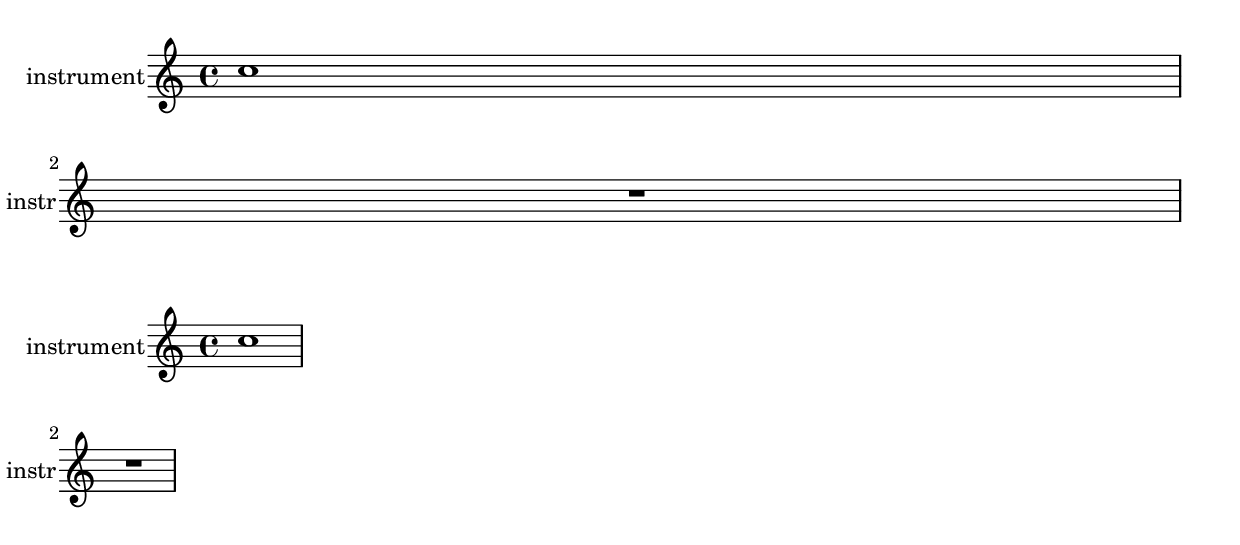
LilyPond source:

\version "1.9.2"
\header { texidoc = "This combines instrument names and multimeasure rests (there was an
interesting bug in 1.3.98). " }

\score{
	\context Staff <
	      \property Staff.instrument = "instrument"
	      \property Staff.instr = "instr"
	      \notes{c''1 \break R1 }
	    >
	 \paper {
	    \translator { \StaffContext
	    \consists Instrument_name_engraver

	    }
	  }
	\paper { raggedright =  ##t }
	}


